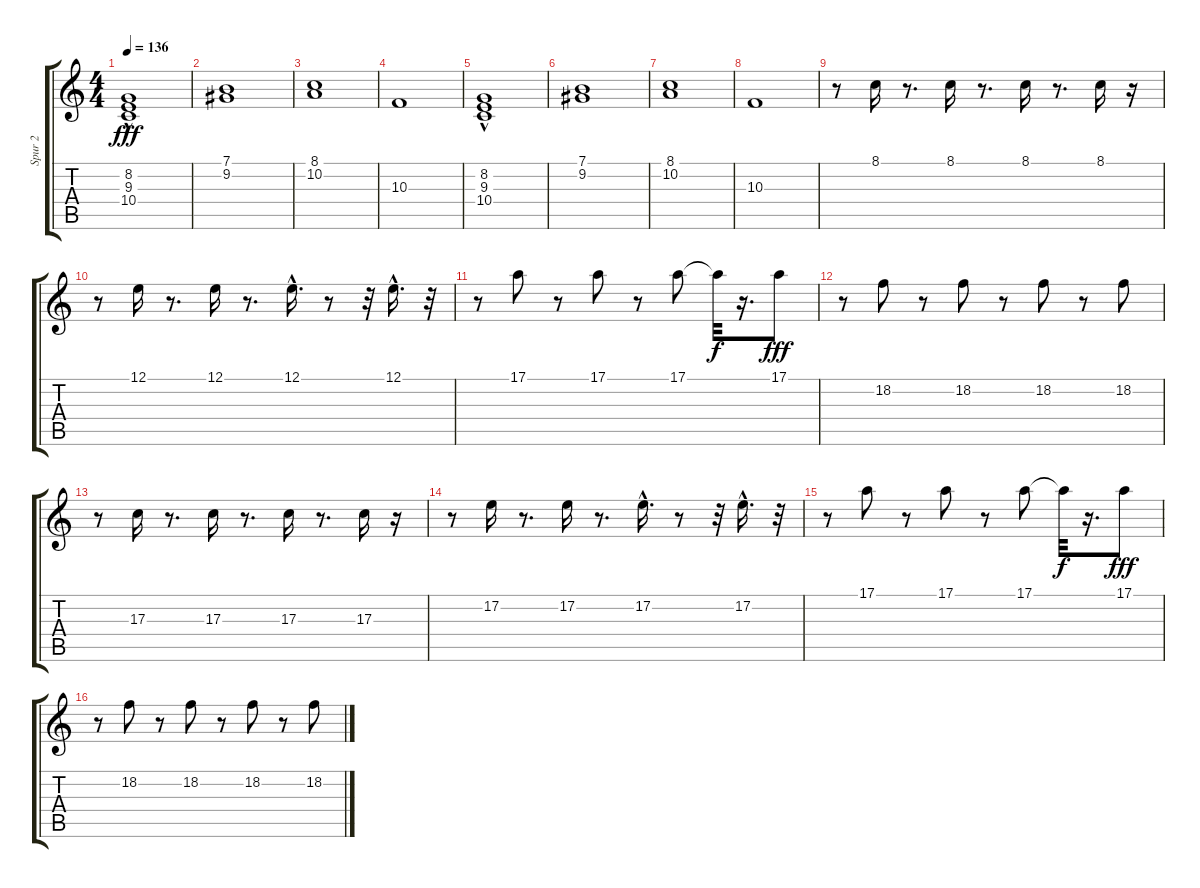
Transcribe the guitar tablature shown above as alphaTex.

\track ("Spur 2" "Spur 2") {instrument stringensemble1}
\staff {score tabs}
\tuning (E4 B3 G3 D3 A2 E2) {hide}
\ts (4 4)
\tempo 136
\clef g2
\ks c
(8.2 9.3 10.4{hac}).1{dy fff instrument stringensemble1} |
(7.1 9.2).1 |
(8.1 10.2).1 |
10.3.1 |
(8.2 9.3 10.4{hac}).1 |
(7.1 9.2).1 |
(8.1 10.2).1 |
10.3.1 |
r.8 8.1.16 r.8{d} 8.1.16 r.8{d} 8.1.16 r.8{d} 8.1.16 r.16 |
r.8 12.1.16 r.8{d} 12.1.16 r.8{d} 12.1{hac}.16{d} r.8 r.32 12.1{hac}.16{d} r.32 |
r.8 17.1.8 r.8 17.1.8 r.8 17.1.8 17.1{t}.32{dy f} r.16{d} 17.1.8{dy fff} |
r.8 18.2.8 r.8 18.2.8 r.8 18.2.8 r.8 18.2.8 |
r.8 17.3.16 r.8{d} 17.3.16 r.8{d} 17.3.16 r.8{d} 17.3.16 r.16 |
r.8 17.2.16 r.8{d} 17.2.16 r.8{d} 17.2{hac}.16{d} r.8 r.32 17.2{hac}.16{d} r.32 |
r.8 17.1.8 r.8 17.1.8 r.8 17.1.8 17.1{t}.32{dy f} r.16{d} 17.1.8{dy fff} |
r.8 18.2.8 r.8 18.2.8 r.8 18.2.8 r.8 18.2.8
